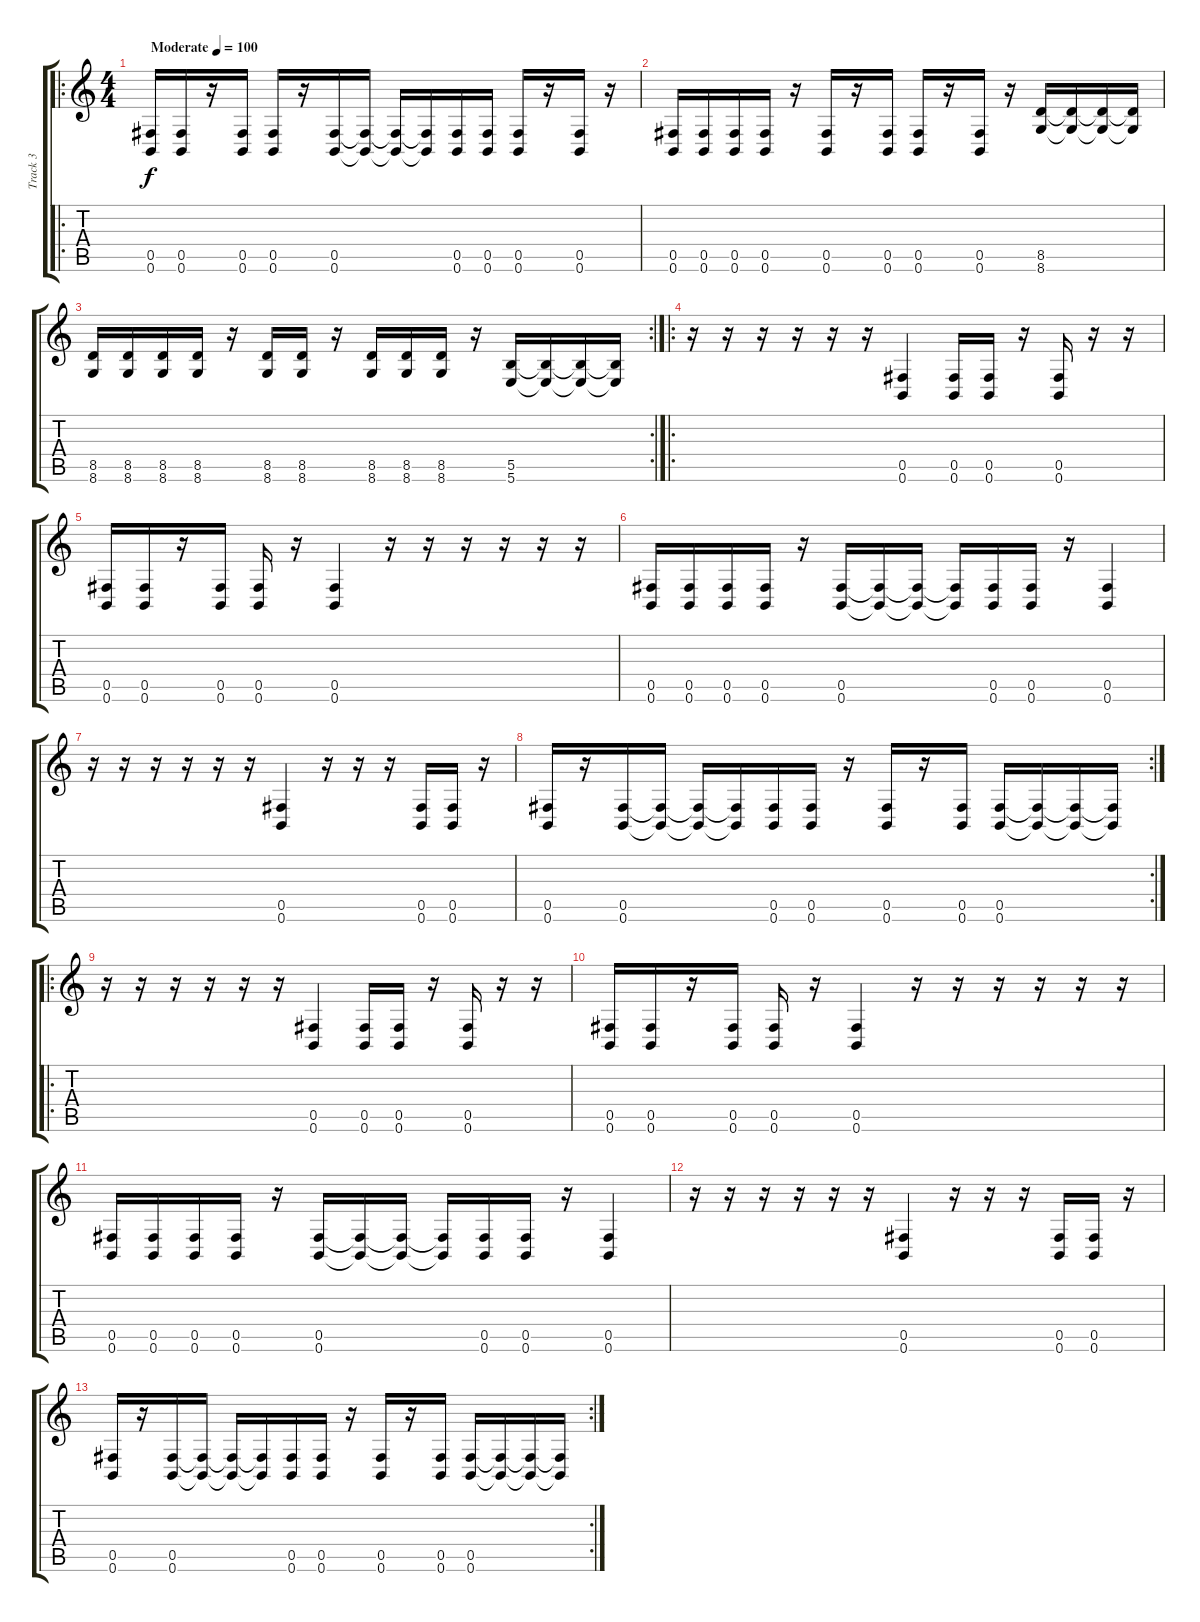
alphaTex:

\track ("Track 3" "Track 3") {instrument overdrivenguitar}
\staff {score tabs}
\tuning (Db4 Ab3 E3 B2 Gb2 B1) {hide}
\ro
\ts (4 4)
\tempo (100 "Moderate")
\clef g2
\ks c
(0.5 0.6).16{dy f instrument overdrivenguitar} (0.5 0.6).16 r.16 (0.5 0.6).16 (0.5 0.6).16 r.16 (0.5 0.6).16 (0.5{t} 0.6{t}).16 (0.5{t} 0.6{t}).16 (0.5{t} 0.6{t}).16 (0.5 0.6).16 (0.5 0.6).16 (0.5 0.6).16 r.16 (0.5 0.6).16 r.16 |
(0.5 0.6).16 (0.5 0.6).16 (0.5 0.6).16 (0.5 0.6).16 r.16 (0.5 0.6).16 r.16 (0.5 0.6).16 (0.5 0.6).16 r.16 (0.5 0.6).16 r.16 (8.5 8.6).16 (8.5{t} 8.6{t}).16 (8.5{t} 8.6{t}).16 (8.5{t} 8.6{t}).16 |
\rc 2
(8.5 8.6).16 (8.5 8.6).16 (8.5 8.6).16 (8.5 8.6).16 r.16 (8.5 8.6).16 (8.5 8.6).16 r.16 (8.5 8.6).16 (8.5 8.6).16 (8.5 8.6).16 r.16 (5.5 5.6).16 (5.5{t} 5.6{t}).16 (5.5{t} 5.6{t}).16 (5.5{t} 5.6{t}).16 |
\ro
r.16 r.16 r.16 r.16 r.16 r.16 (0.5 0.6).4 (0.5 0.6).16 (0.5 0.6).16 r.16 (0.5 0.6).16 r.16 r.16 |
(0.5 0.6).16 (0.5 0.6).16 r.16 (0.5 0.6).16 (0.5 0.6).16 r.16 (0.5 0.6).4 r.16 r.16 r.16 r.16 r.16 r.16 |
(0.5 0.6).16 (0.5 0.6).16 (0.5 0.6).16 (0.5 0.6).16 r.16 (0.5 0.6).16 (0.5{t} 0.6{t}).16 (0.5{t} 0.6{t}).16 (0.5{t} 0.6{t}).16 (0.5 0.6).16 (0.5 0.6).16 r.16 (0.5 0.6).4 |
r.16 r.16 r.16 r.16 r.16 r.16 (0.5 0.6).4 r.16 r.16 r.16 (0.5 0.6).16 (0.5 0.6).16 r.16 |
\rc 2
(0.5 0.6).16 r.16 (0.5 0.6).16 (0.5{t} 0.6{t}).16 (0.5{t} 0.6{t}).16 (0.5{t} 0.6{t}).16 (0.5 0.6).16 (0.5 0.6).16 r.16 (0.5 0.6).16 r.16 (0.5 0.6).16 (0.5 0.6).16 (0.5{t} 0.6{t}).16 (0.5{t} 0.6{t}).16 (0.5{t} 0.6{t}).16 |
\ro
r.16 r.16 r.16 r.16 r.16 r.16 (0.5 0.6).4 (0.5 0.6).16 (0.5 0.6).16 r.16 (0.5 0.6).16 r.16 r.16 |
(0.5 0.6).16 (0.5 0.6).16 r.16 (0.5 0.6).16 (0.5 0.6).16 r.16 (0.5 0.6).4 r.16 r.16 r.16 r.16 r.16 r.16 |
(0.5 0.6).16 (0.5 0.6).16 (0.5 0.6).16 (0.5 0.6).16 r.16 (0.5 0.6).16 (0.5{t} 0.6{t}).16 (0.5{t} 0.6{t}).16 (0.5{t} 0.6{t}).16 (0.5 0.6).16 (0.5 0.6).16 r.16 (0.5 0.6).4 |
r.16 r.16 r.16 r.16 r.16 r.16 (0.5 0.6).4 r.16 r.16 r.16 (0.5 0.6).16 (0.5 0.6).16 r.16 |
\rc 2
(0.5 0.6).16 r.16 (0.5 0.6).16 (0.5{t} 0.6{t}).16 (0.5{t} 0.6{t}).16 (0.5{t} 0.6{t}).16 (0.5 0.6).16 (0.5 0.6).16 r.16 (0.5 0.6).16 r.16 (0.5 0.6).16 (0.5 0.6).16 (0.5{t} 0.6{t}).16 (0.5{t} 0.6{t}).16 (0.5{t} 0.6{t}).16
